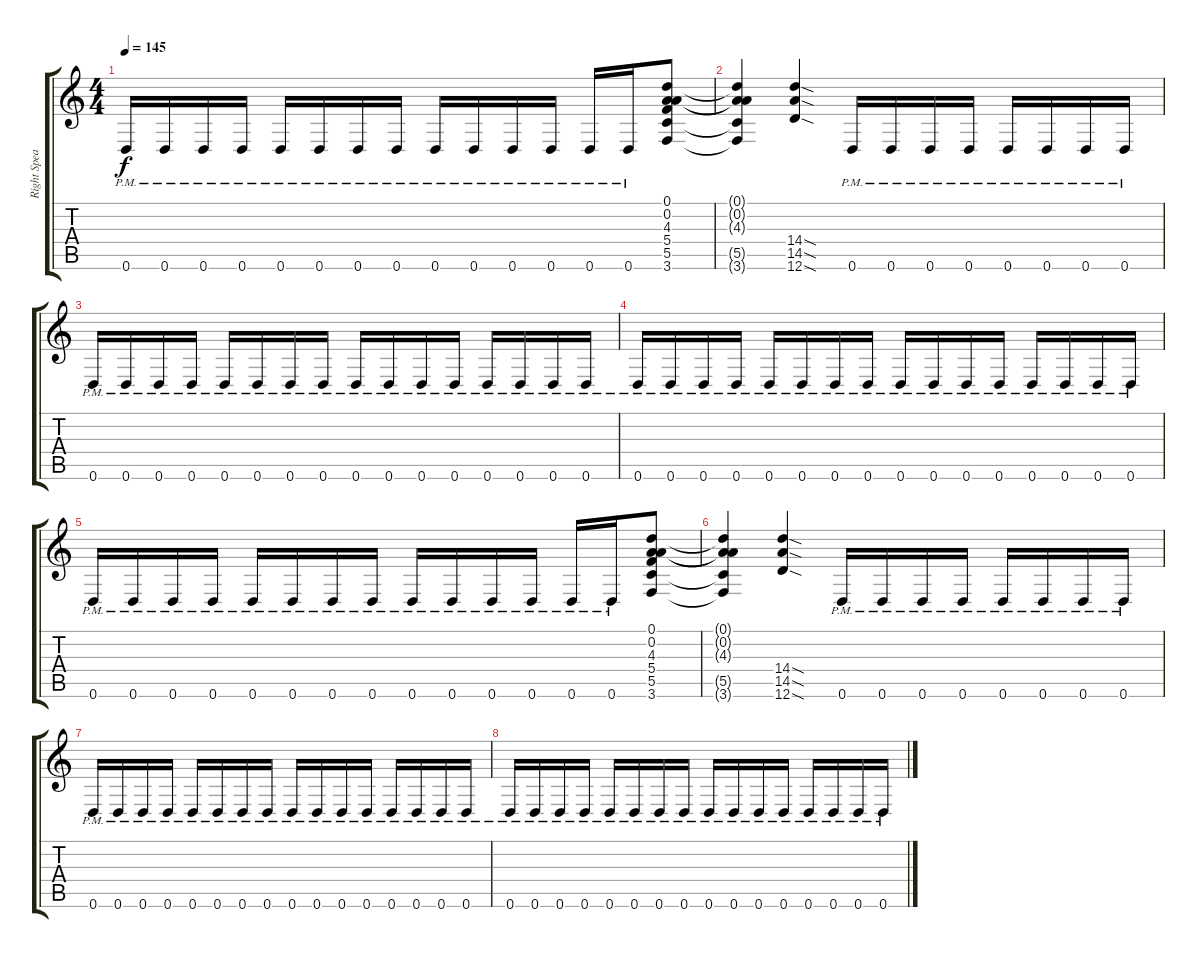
\track ("Right Speaker 1" "Right Spea") {instrument distortionguitar}
\staff {score tabs}
\tuning (D4 A3 F3 C3 G2 D2) {hide}
\ts (4 4)
\tempo 145
\clef g2
\ks c
0.6{pm}.16{dy f} 0.6{pm}.16 0.6{pm}.16 0.6{pm}.16 0.6{pm}.16 0.6{pm}.16 0.6{pm}.16 0.6{pm}.16 0.6{pm}.16 0.6{pm}.16 0.6{pm}.16 0.6{pm}.16 0.6{pm}.16 0.6{pm}.16 (0.1 0.2 4.3 5.4 5.5 3.6).8 |
(0.1{t} 0.2{t} 4.3{t} 5.5{t} 3.6{t}).4 (14.4{sod} 14.5{sod} 12.6{sod}).4 0.6{pm}.16 0.6{pm}.16 0.6{pm}.16 0.6{pm}.16 0.6{pm}.16 0.6{pm}.16 0.6{pm}.16 0.6{pm}.16 |
0.6{pm}.16 0.6{pm}.16 0.6{pm}.16 0.6{pm}.16 0.6{pm}.16 0.6{pm}.16 0.6{pm}.16 0.6{pm}.16 0.6{pm}.16 0.6{pm}.16 0.6{pm}.16 0.6{pm}.16 0.6{pm}.16 0.6{pm}.16 0.6{pm}.16 0.6{pm}.16 |
0.6{pm}.16 0.6{pm}.16 0.6{pm}.16 0.6{pm}.16 0.6{pm}.16 0.6{pm}.16 0.6{pm}.16 0.6{pm}.16 0.6{pm}.16 0.6{pm}.16 0.6{pm}.16 0.6{pm}.16 0.6{pm}.16 0.6{pm}.16 0.6{pm}.16 0.6{pm}.16 |
0.6{pm}.16 0.6{pm}.16 0.6{pm}.16 0.6{pm}.16 0.6{pm}.16 0.6{pm}.16 0.6{pm}.16 0.6{pm}.16 0.6{pm}.16 0.6{pm}.16 0.6{pm}.16 0.6{pm}.16 0.6{pm}.16 0.6{pm}.16 (0.1 0.2 4.3 5.4 5.5 3.6).8 |
(0.1{t} 0.2{t} 4.3{t} 5.5{t} 3.6{t}).4 (14.4{sod} 14.5{sod} 12.6{sod}).4 0.6{pm}.16 0.6{pm}.16 0.6{pm}.16 0.6{pm}.16 0.6{pm}.16 0.6{pm}.16 0.6{pm}.16 0.6{pm}.16 |
0.6{pm}.16 0.6{pm}.16 0.6{pm}.16 0.6{pm}.16 0.6{pm}.16 0.6{pm}.16 0.6{pm}.16 0.6{pm}.16 0.6{pm}.16 0.6{pm}.16 0.6{pm}.16 0.6{pm}.16 0.6{pm}.16 0.6{pm}.16 0.6{pm}.16 0.6{pm}.16 |
0.6{pm}.16 0.6{pm}.16 0.6{pm}.16 0.6{pm}.16 0.6{pm}.16 0.6{pm}.16 0.6{pm}.16 0.6{pm}.16 0.6{pm}.16 0.6{pm}.16 0.6{pm}.16 0.6{pm}.16 0.6{pm}.16 0.6{pm}.16 0.6{pm}.16 0.6{pm}.16
